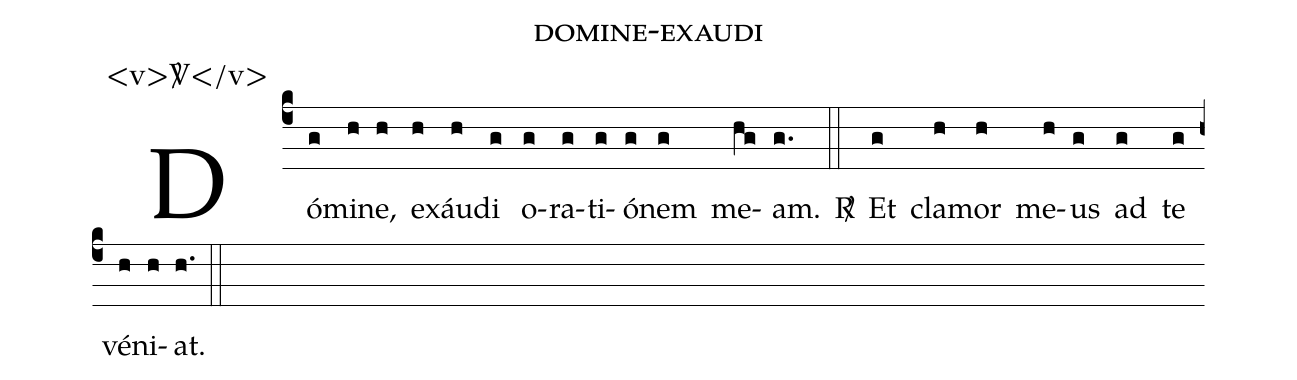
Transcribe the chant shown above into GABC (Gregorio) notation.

name: domine-exaudi;
annotation: <v>\Vbar</v>;
%%
(c4) Dó(g)mi(h)ne,(h) ex(h)áu(h)di(g) o(g)ra(g)ti(g)ó(g)nem(g) me(hg)am.(g.)
<v>\Rbar</v>(::) Et(g) cla(h)mor(h) me(h)us(g) ad(g) te(g) vé(h)ni(h)at.(h.) (::)
